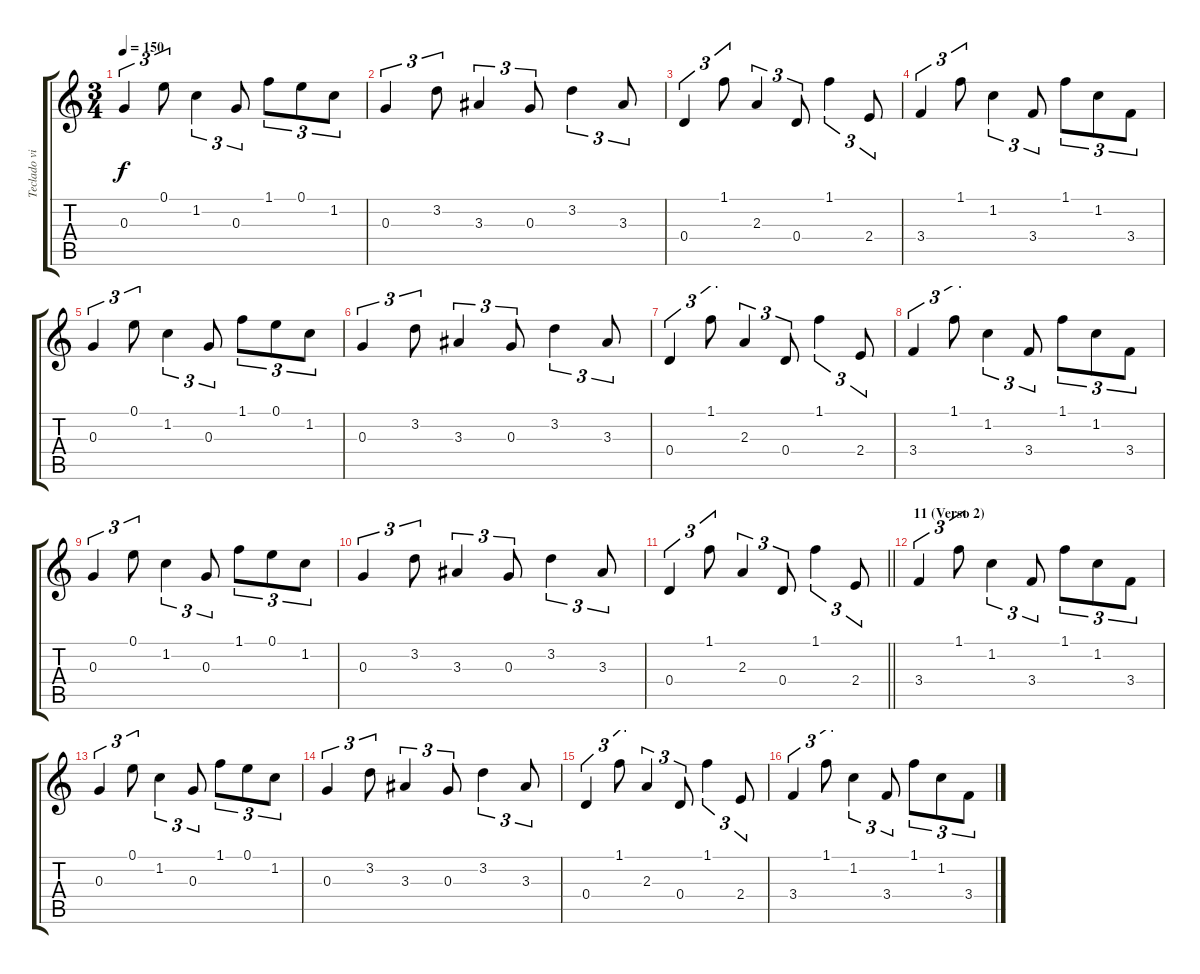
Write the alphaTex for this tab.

\track ("Teclado viejo (?)/Cuerdas/Mandolina (FX)" "Teclado vi") {instrument acousticguitarsteel}
\staff {score tabs}
\tuning (E4 B3 G3 D3 A2 E2) {hide}
\ts (3 4)
\tempo 150
\clef g2
\ks c
0.3.4{tu (3 2) dy f} 0.1.8{tu (3 2)} 1.2.4{tu (3 2)} 0.3.8{tu (3 2)} 1.1.8{tu (3 2)} 0.1.8{tu (3 2)} 1.2.8{tu (3 2)} |
0.3.4{tu (3 2)} 3.2.8{tu (3 2)} 3.3.4{tu (3 2)} 0.3.8{tu (3 2)} 3.2.4{tu (3 2)} 3.3.8{tu (3 2)} |
0.4.4{tu (3 2)} 1.1.8{tu (3 2)} 2.3.4{tu (3 2)} 0.4.8{tu (3 2)} 1.1.4{tu (3 2)} 2.4.8{tu (3 2)} |
3.4.4{tu (3 2)} 1.1.8{tu (3 2)} 1.2.4{tu (3 2)} 3.4.8{tu (3 2)} 1.1.8{tu (3 2)} 1.2.8{tu (3 2)} 3.4.8{tu (3 2)} |
0.3.4{tu (3 2)} 0.1.8{tu (3 2)} 1.2.4{tu (3 2)} 0.3.8{tu (3 2)} 1.1.8{tu (3 2)} 0.1.8{tu (3 2)} 1.2.8{tu (3 2)} |
0.3.4{tu (3 2)} 3.2.8{tu (3 2)} 3.3.4{tu (3 2)} 0.3.8{tu (3 2)} 3.2.4{tu (3 2)} 3.3.8{tu (3 2)} |
0.4.4{tu (3 2)} 1.1.8{tu (3 2)} 2.3.4{tu (3 2)} 0.4.8{tu (3 2)} 1.1.4{tu (3 2)} 2.4.8{tu (3 2)} |
3.4.4{tu (3 2)} 1.1.8{tu (3 2)} 1.2.4{tu (3 2)} 3.4.8{tu (3 2)} 1.1.8{tu (3 2)} 1.2.8{tu (3 2)} 3.4.8{tu (3 2)} |
0.3.4{tu (3 2)} 0.1.8{tu (3 2)} 1.2.4{tu (3 2)} 0.3.8{tu (3 2)} 1.1.8{tu (3 2)} 0.1.8{tu (3 2)} 1.2.8{tu (3 2)} |
0.3.4{tu (3 2)} 3.2.8{tu (3 2)} 3.3.4{tu (3 2)} 0.3.8{tu (3 2)} 3.2.4{tu (3 2)} 3.3.8{tu (3 2)} |
\barLineRight lightlight
0.4.4{tu (3 2)} 1.1.8{tu (3 2)} 2.3.4{tu (3 2)} 0.4.8{tu (3 2)} 1.1.4{tu (3 2)} 2.4.8{tu (3 2)} |
\section ("" "11 (Verso 2)")
3.4.4{tu (3 2)} 1.1.8{tu (3 2)} 1.2.4{tu (3 2)} 3.4.8{tu (3 2)} 1.1.8{tu (3 2)} 1.2.8{tu (3 2)} 3.4.8{tu (3 2)} |
0.3.4{tu (3 2)} 0.1.8{tu (3 2)} 1.2.4{tu (3 2)} 0.3.8{tu (3 2)} 1.1.8{tu (3 2)} 0.1.8{tu (3 2)} 1.2.8{tu (3 2)} |
0.3.4{tu (3 2)} 3.2.8{tu (3 2)} 3.3.4{tu (3 2)} 0.3.8{tu (3 2)} 3.2.4{tu (3 2)} 3.3.8{tu (3 2)} |
0.4.4{tu (3 2)} 1.1.8{tu (3 2)} 2.3.4{tu (3 2)} 0.4.8{tu (3 2)} 1.1.4{tu (3 2)} 2.4.8{tu (3 2)} |
3.4.4{tu (3 2)} 1.1.8{tu (3 2)} 1.2.4{tu (3 2)} 3.4.8{tu (3 2)} 1.1.8{tu (3 2)} 1.2.8{tu (3 2)} 3.4.8{tu (3 2)}
